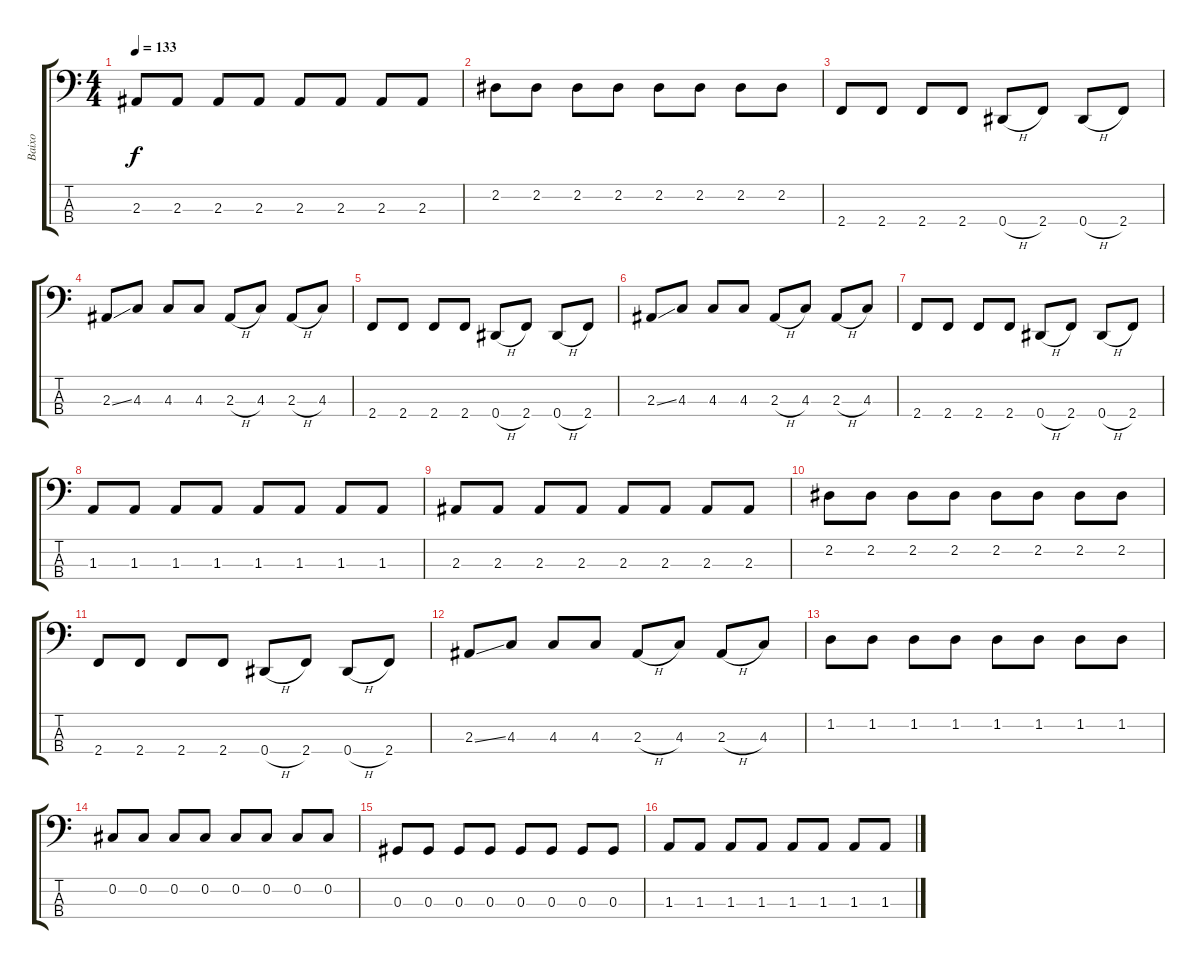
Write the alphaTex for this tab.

\track ("Baixo" "Baixo") {instrument electricbassfinger}
\staff {score tabs}
\tuning (Gb2 Db2 Ab1 Eb1) {hide}
\ts (4 4)
\tempo 133
\clef f4
\ks c
2.3.8{dy f} 2.3.8 2.3.8 2.3.8 2.3.8 2.3.8 2.3.8 2.3.8 |
2.2.8 2.2.8 2.2.8 2.2.8 2.2.8 2.2.8 2.2.8 2.2.8 |
2.4.8 2.4.8 2.4.8 2.4.8 0.4{h}.8 2.4.8 0.4{h}.8 2.4.8 |
2.3{ss}.8 4.3.8 4.3.8 4.3.8 2.3{h}.8 4.3.8 2.3{h}.8 4.3.8 |
2.4.8 2.4.8 2.4.8 2.4.8 0.4{h}.8 2.4.8 0.4{h}.8 2.4.8 |
2.3{ss}.8 4.3.8 4.3.8 4.3.8 2.3{h}.8 4.3.8 2.3{h}.8 4.3.8 |
2.4.8 2.4.8 2.4.8 2.4.8 0.4{h}.8 2.4.8 0.4{h}.8 2.4.8 |
1.3.8 1.3.8 1.3.8 1.3.8 1.3.8 1.3.8 1.3.8 1.3.8 |
2.3.8 2.3.8 2.3.8 2.3.8 2.3.8 2.3.8 2.3.8 2.3.8 |
2.2.8 2.2.8 2.2.8 2.2.8 2.2.8 2.2.8 2.2.8 2.2.8 |
2.4.8 2.4.8 2.4.8 2.4.8 0.4{h}.8 2.4.8 0.4{h}.8 2.4.8 |
2.3{ss}.8 4.3.8 4.3.8 4.3.8 2.3{h}.8 4.3.8 2.3{h}.8 4.3.8 |
1.2.8 1.2.8 1.2.8 1.2.8 1.2.8 1.2.8 1.2.8 1.2.8 |
0.2.8 0.2.8 0.2.8 0.2.8 0.2.8 0.2.8 0.2.8 0.2.8 |
0.3.8 0.3.8 0.3.8 0.3.8 0.3.8 0.3.8 0.3.8 0.3.8 |
1.3.8 1.3.8 1.3.8 1.3.8 1.3.8 1.3.8 1.3.8 1.3.8
